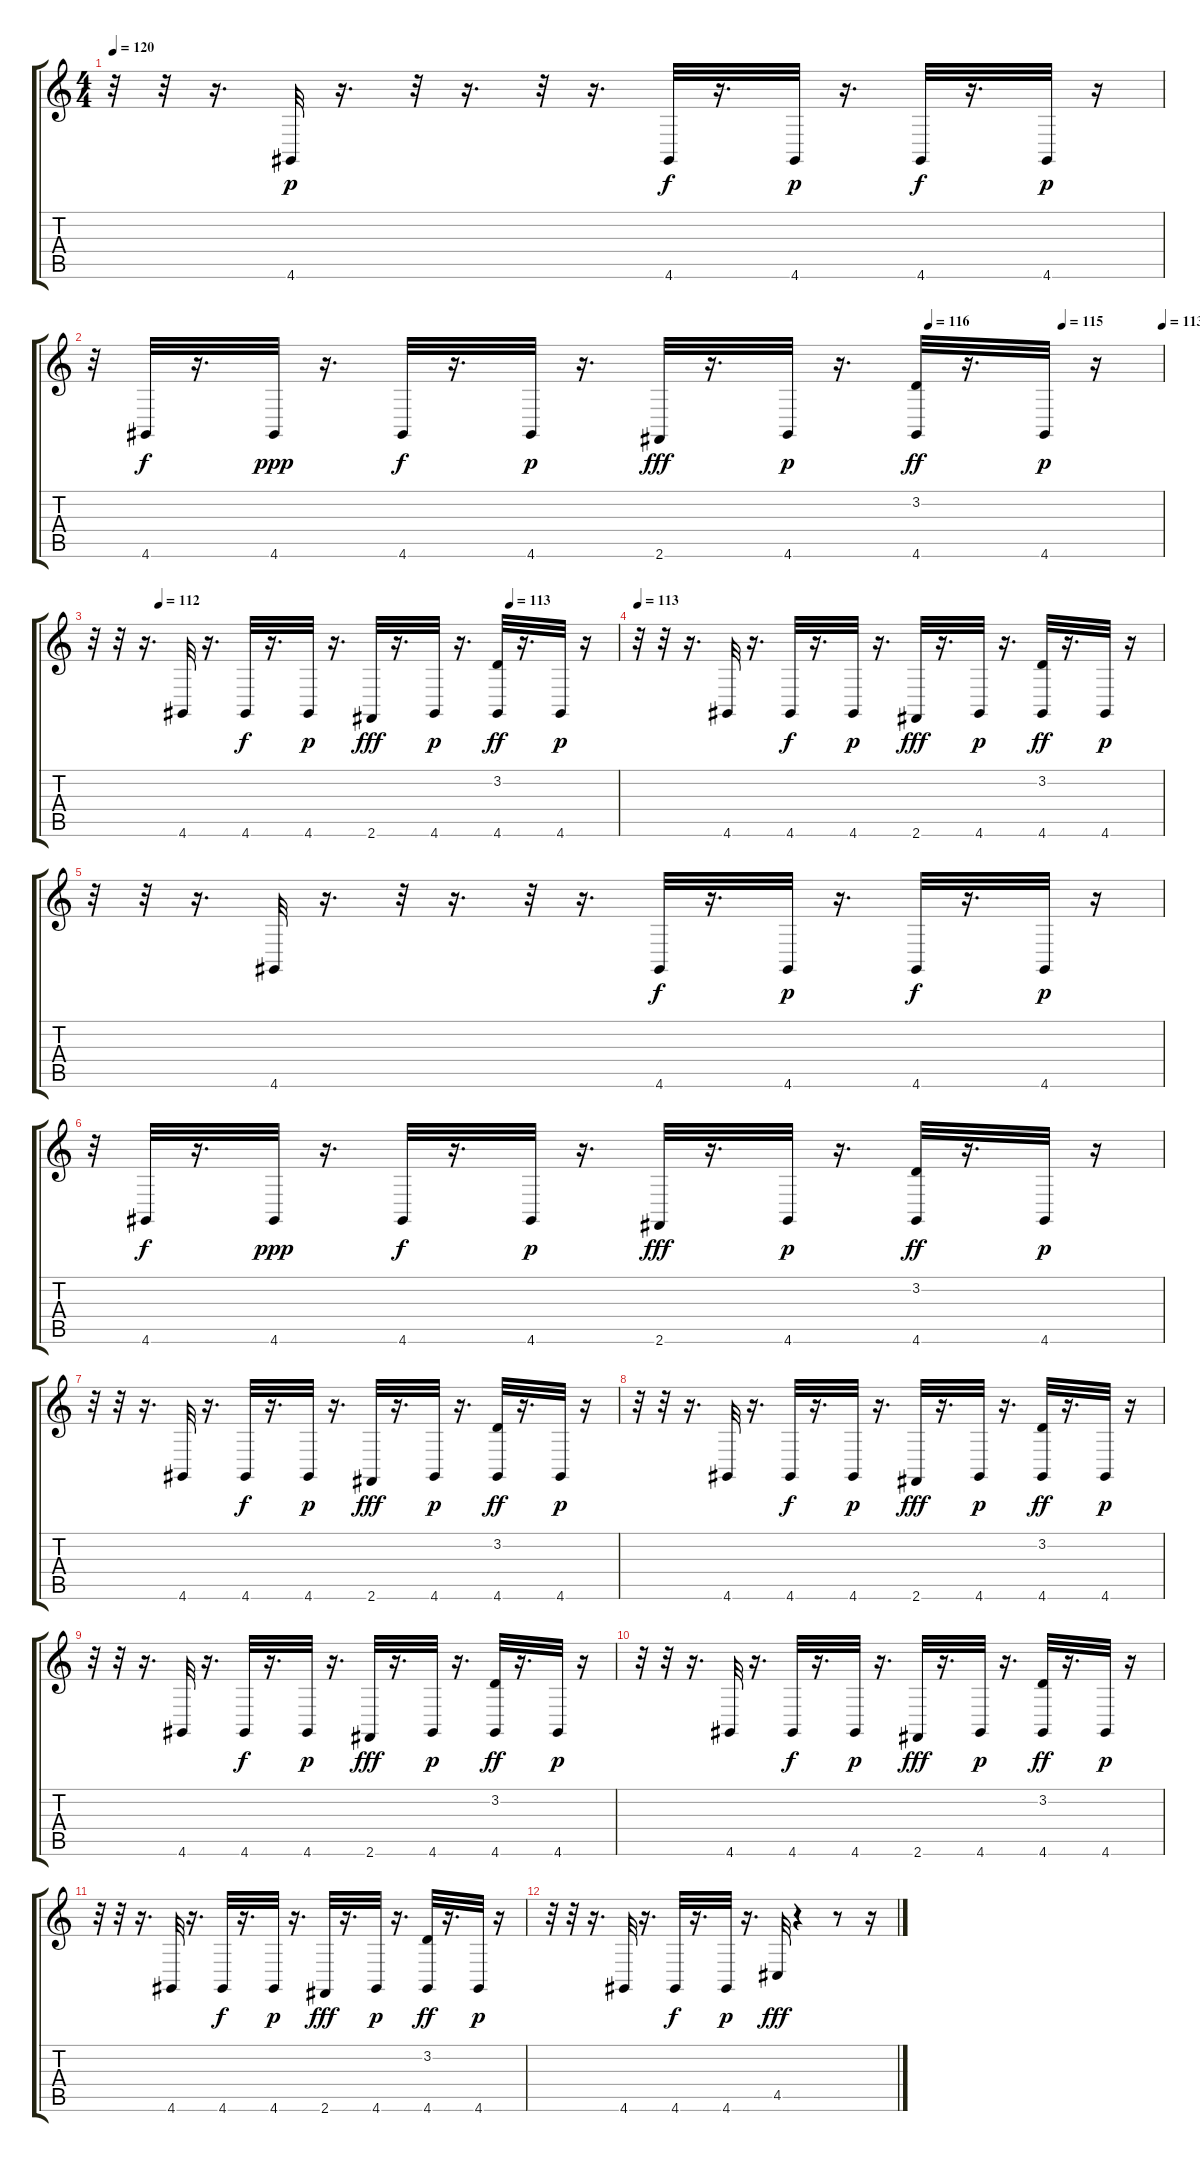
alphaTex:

\track "" {instrument acousticgrandpiano}
\staff {score tabs}
\tuning (E4 B3 G3 D3 A2 E2) {hide}
\ts (4 4)
\tempo 120
\clef g2
\ks c
r.32{dy p} r.32 r.16{d} 4.6.32 r.16{d} r.32 r.16{d} r.32 r.16{d} 4.6.32{dy f} r.16{d} 4.6.32{dy p} r.16{d} 4.6.32{dy f} r.16{d} 4.6.32{dy p} r.16 |
\tempo (116 0.78125)
\tempo (115 0.90625)
\tempo (113 1)
r.32 4.6.32{dy f} r.16{d} 4.6.32{dy ppp} r.16{d} 4.6.32{dy f} r.16{d} 4.6.32{dy p} r.16{d} 2.6.32{dy fff} r.16{d} 4.6.32{dy p} r.16{d} (3.2 4.6).32{dy ff} r.16{d} 4.6.32{dy p} r.16 |
\tempo (112 0.125)
\tempo (113 0.79375)
r.32 r.32 r.16{d} 4.6.32 r.16{d} 4.6.32{dy f} r.16{d} 4.6.32{dy p} r.16{d} 2.6.32{dy fff} r.16{d} 4.6.32{dy p} r.16{d} (3.2 4.6).32{dy ff} r.16{d} 4.6.32{dy p} r.16 |
\tempo 113
r.32 r.32 r.16{d} 4.6.32 r.16{d} 4.6.32{dy f} r.16{d} 4.6.32{dy p} r.16{d} 2.6.32{dy fff} r.16{d} 4.6.32{dy p} r.16{d} (3.2 4.6).32{dy ff} r.16{d} 4.6.32{dy p} r.16 |
r.32 r.32 r.16{d} 4.6.32 r.16{d} r.32 r.16{d} r.32 r.16{d} 4.6.32{dy f} r.16{d} 4.6.32{dy p} r.16{d} 4.6.32{dy f} r.16{d} 4.6.32{dy p} r.16 |
r.32 4.6.32{dy f} r.16{d} 4.6.32{dy ppp} r.16{d} 4.6.32{dy f} r.16{d} 4.6.32{dy p} r.16{d} 2.6.32{dy fff} r.16{d} 4.6.32{dy p} r.16{d} (3.2 4.6).32{dy ff} r.16{d} 4.6.32{dy p} r.16 |
r.32 r.32 r.16{d} 4.6.32 r.16{d} 4.6.32{dy f} r.16{d} 4.6.32{dy p} r.16{d} 2.6.32{dy fff} r.16{d} 4.6.32{dy p} r.16{d} (3.2 4.6).32{dy ff} r.16{d} 4.6.32{dy p} r.16 |
r.32 r.32 r.16{d} 4.6.32 r.16{d} 4.6.32{dy f} r.16{d} 4.6.32{dy p} r.16{d} 2.6.32{dy fff} r.16{d} 4.6.32{dy p} r.16{d} (3.2 4.6).32{dy ff} r.16{d} 4.6.32{dy p} r.16 |
r.32 r.32 r.16{d} 4.6.32 r.16{d} 4.6.32{dy f} r.16{d} 4.6.32{dy p} r.16{d} 2.6.32{dy fff} r.16{d} 4.6.32{dy p} r.16{d} (3.2 4.6).32{dy ff} r.16{d} 4.6.32{dy p} r.16 |
r.32 r.32 r.16{d} 4.6.32 r.16{d} 4.6.32{dy f} r.16{d} 4.6.32{dy p} r.16{d} 2.6.32{dy fff} r.16{d} 4.6.32{dy p} r.16{d} (3.2 4.6).32{dy ff} r.16{d} 4.6.32{dy p} r.16 |
r.32 r.32 r.16{d} 4.6.32 r.16{d} 4.6.32{dy f} r.16{d} 4.6.32{dy p} r.16{d} 2.6.32{dy fff} r.16{d} 4.6.32{dy p} r.16{d} (3.2 4.6).32{dy ff} r.16{d} 4.6.32{dy p} r.16 |
r.32 r.32 r.16{d} 4.6.32 r.16{d} 4.6.32{dy f} r.16{d} 4.6.32{dy p} r.16{d} 4.5.32{dy fff} r.4 r.8 r.16
